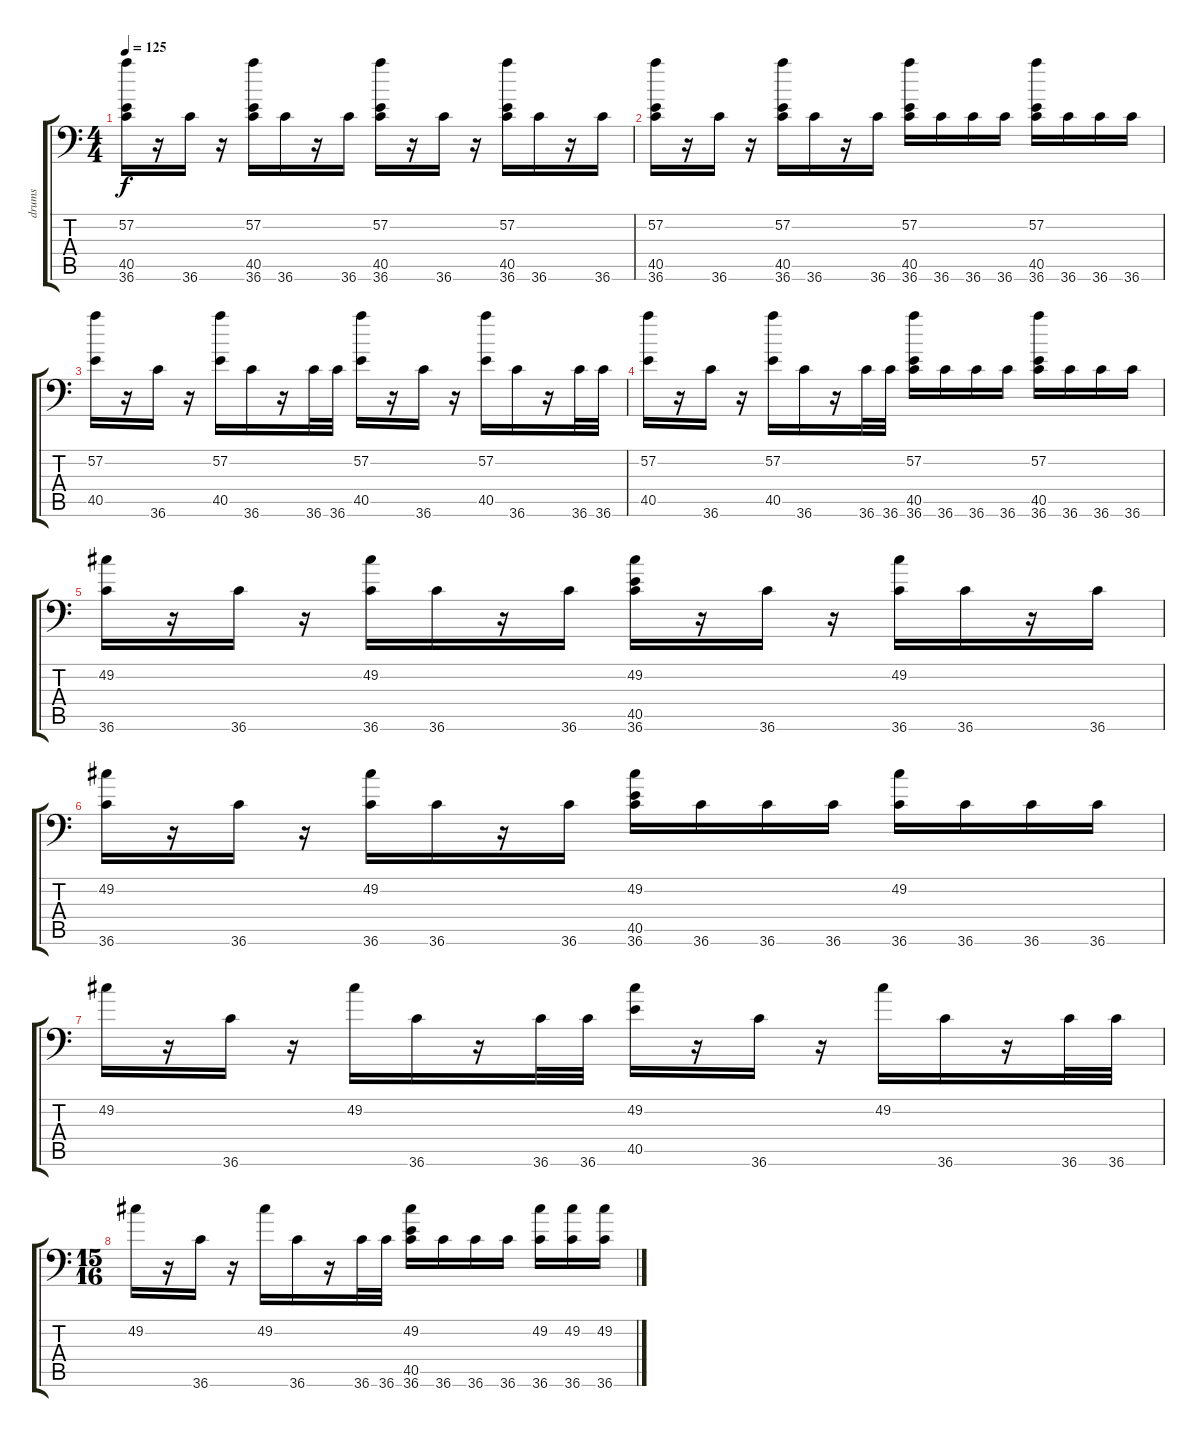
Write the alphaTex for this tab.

\track ("drums" "drums") {instrument acousticgrandpiano}
\staff {score tabs}
\tuning (C-1 C-1 C-1 C-1 C-1 C-1) {hide}
\ts (4 4)
\tempo 125
\clef f4
\ks c
(57.2 40.5 36.6).16{dy f} r.16 36.6.16 r.16 (57.2 40.5 36.6).16 36.6.16 r.16 36.6.16 (57.2 40.5 36.6).16 r.16 36.6.16 r.16 (57.2 40.5 36.6).16 36.6.16 r.16 36.6.16 |
(57.2 40.5 36.6).16 r.16 36.6.16 r.16 (57.2 40.5 36.6).16 36.6.16 r.16 36.6.16 (57.2 40.5 36.6).16 36.6.16 36.6.16 36.6.16 (57.2 40.5 36.6).16 36.6.16 36.6.16 36.6.16 |
(57.2 40.5).16 r.16 36.6.16 r.16 (57.2 40.5).16 36.6.16 r.16 36.6.32 36.6.32 (57.2 40.5).16 r.16 36.6.16 r.16 (57.2 40.5).16 36.6.16 r.16 36.6.32 36.6.32 |
(57.2 40.5).16 r.16 36.6.16 r.16 (57.2 40.5).16 36.6.16 r.16 36.6.32 36.6.32 (57.2 40.5 36.6).16 36.6.16 36.6.16 36.6.16 (57.2 40.5 36.6).16 36.6.16 36.6.16 36.6.16 |
(49.2 36.6).16 r.16 36.6.16 r.16 (49.2 36.6).16 36.6.16 r.16 36.6.16 (49.2 40.5 36.6).16 r.16 36.6.16 r.16 (49.2 36.6).16 36.6.16 r.16 36.6.16 |
(49.2 36.6).16 r.16 36.6.16 r.16 (49.2 36.6).16 36.6.16 r.16 36.6.16 (49.2 40.5 36.6).16 36.6.16 36.6.16 36.6.16 (49.2 36.6).16 36.6.16 36.6.16 36.6.16 |
49.2.16 r.16 36.6.16 r.16 49.2.16 36.6.16 r.16 36.6.32 36.6.32 (49.2 40.5).16 r.16 36.6.16 r.16 49.2.16 36.6.16 r.16 36.6.32 36.6.32 |
\ts (15 16)
49.2.16 r.16 36.6.16 r.16 49.2.16 36.6.16 r.16 36.6.32 36.6.32 (49.2 40.5 36.6).16 36.6.16 36.6.16 36.6.16 (49.2 36.6).16 (49.2 36.6).16 (49.2 36.6).16
